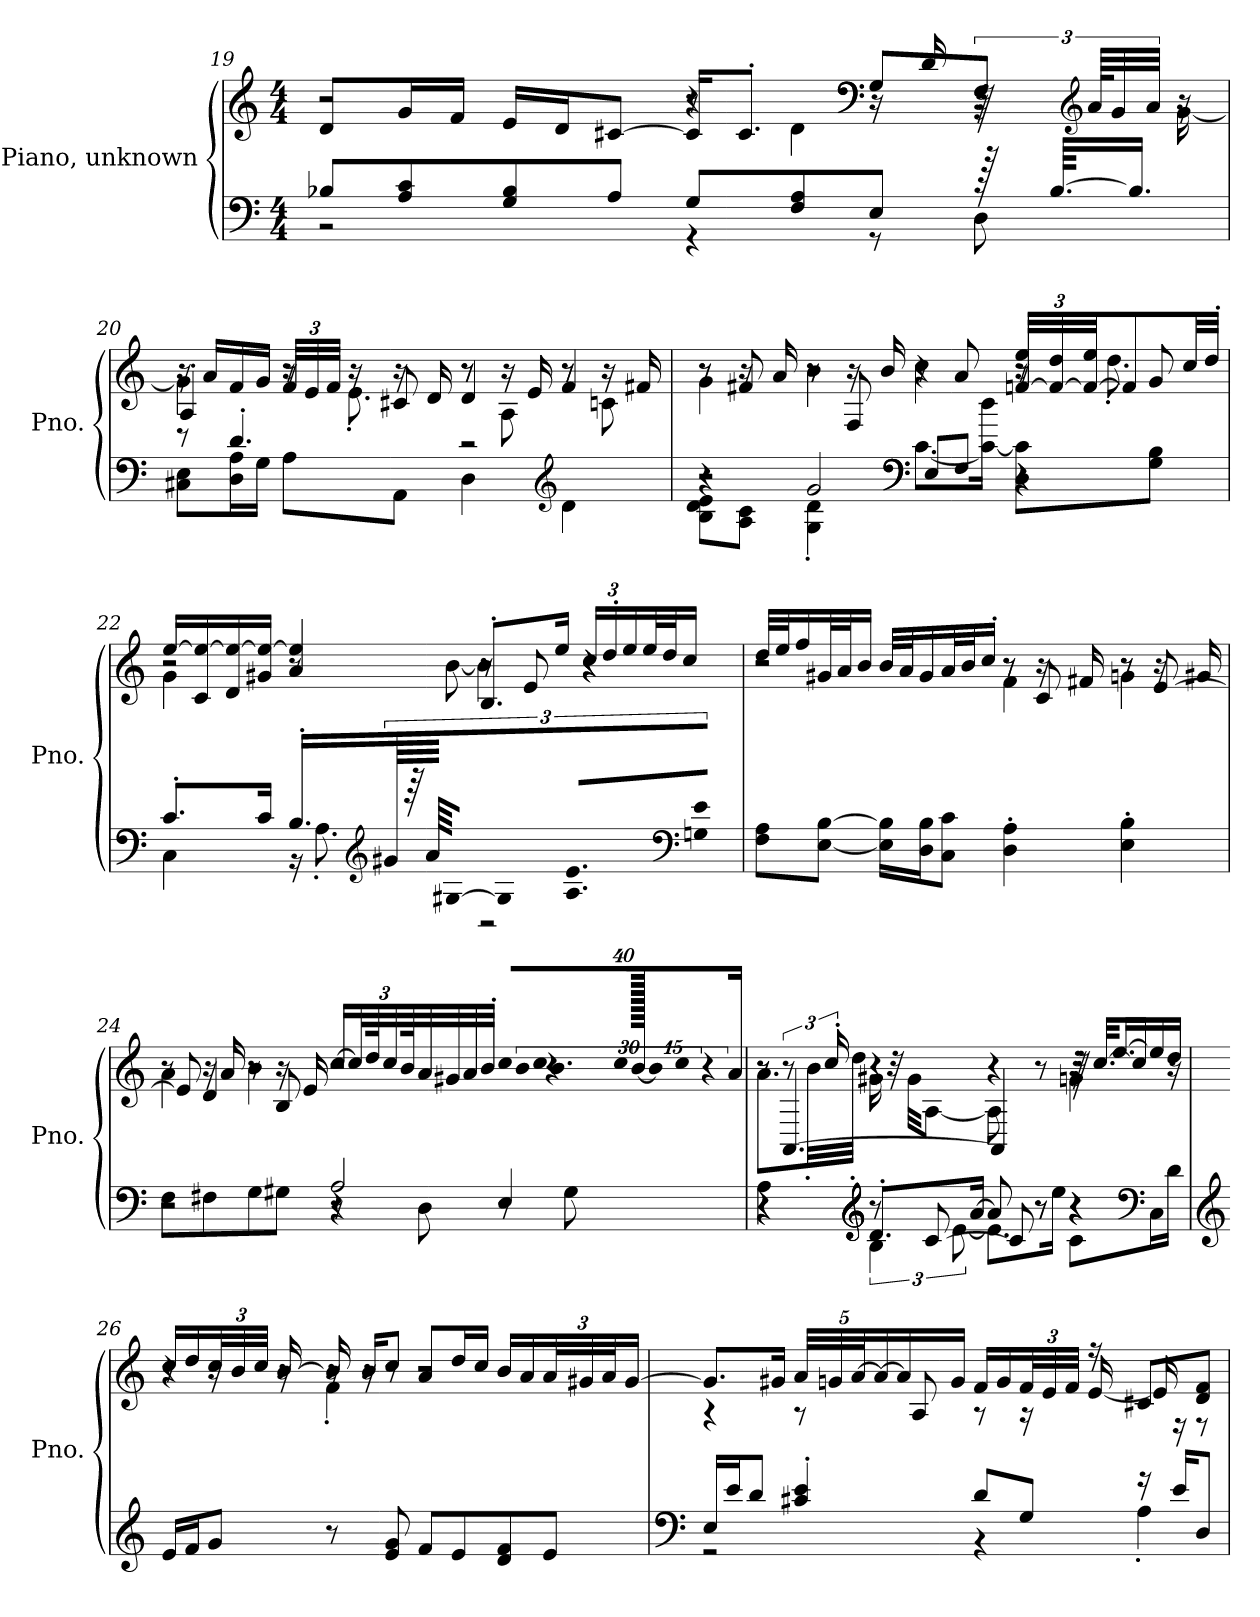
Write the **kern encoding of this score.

**kern	**kern
*part1	*part1
*staff2	*staff1
*I"Piano, unknown	*
*I'Pno.	*
!!LO:LB:g=z
*clefF4	*clefG2
*k[]	*k[]
*M4/4	*M4/4
=19	=19
*^	*^
*	*	*	*^
8B-X/L	2r	8d/L	2r	2r
8A/ 8c/	.	16g/L	.	.
.	.	16f/JJ	.	.
8G/ 8B-/	.	16e/LL	.	.
.	.	16d/J	.	.
8A/J	.	[8c#X/J	.	.
8G/L	4r	16c#/KL]	8r	4r
.	.	8.c#'/J	.	.
8F/ 8A/	.	.	4d\	.
*	*	*clefF4	*	*
8E/J	8r	16r	.	8G/L
.	.	16d/	.	.
128r	8D\	96r	16r	8F/J
[64.B-/KKLL	.	.	.	.
*	*	*clefG2	*	*
.	.	96a/KLLL	.	.
.	.	48g/	.	.
16.B-/JJ]	.	.	.	.
.	.	48a/JJJ	.	.
.	.	16r	[16g\	.
=20	=20	=20	=20	=20
8r	8C#X\ 8E\L	16r	4g\]	4A'/
.	.	16a/LL	.	.
4.d'/	16D\ 16A\L	16f/	.	.
.	16G\JJ	16g/JJ	.	.
*	*	*Xbrackettup	*	*
.	8A\L	48f/LLL	16r	8r
.	.	48e/	.	.
.	.	48f/JJJ	.	.
.	.	16r	8.e'\	.
.	8AA\J	16r	.	8c#X/
.	.	16d/	.	.
2r	4D\	8r	8r	4d/
.	.	16r	8A\	.
.	.	16e/	.	.
*clefG2	*	*	*	*
.	4d\	8r	8r	4f/
.	.	16r	8cn\	.
.	.	16f#X/	.	.
!!LO:PB:g=z	!!	!!
=21	=21	=21	=21	=21
*	*^	*	*	*
4r	8B\ 8d\ 8e\L	2r	8r	4g\	8r
.	8A\ 8c\J	.	16r	.	8f#X/
.	.	.	16a/	.	.
2g/	4G\' 4d\'	.	8r	4b\	8r
.	.	.	16r	.	8F/
.	.	.	16b/	.	.
*clefF4	*	*	*	*	*
.	[8.c\L	8E/L	8r	4cc\	4r
.	.	8F/J	8a/	.	.
.	16c\_ 16dd\Jk	.	.	.	.
4r	8D\ 8c\]L	4r	[48fn/ 48ee/LLL	16r	8r
.	.	.	48f/_ 48dd/	.	.
.	.	.	48f/_ 48ee/JJ	.	.
.	.	.	8f/]	8.dd'\	.
.	8G\ 8B\J	.	.	.	8g/
.	.	.	32cc/LL	.	.
.	.	.	32dd'/JJJ	.	.
*	*v	*v	*	*	*
!!LO:LB:g=z	!!	!!
=22	=22	=22	=22	=22
8.c'/L	4C\	[16ee/LL	4g\	2r
.	.	16c/ 16ee/_	.	.
.	.	16d/ 16ee/_	.	.
16c/Jk	.	16g#X/ 16ee/_JJ	.	.
16.B'/LL	16r	4a/ 4ee/]	8r	.
.	8.A'\	.	.	.
*clefG2	*	*	*	*
96g#X/JJkk	.	.	.	.
96r	.	.	.	.
96a/KKKL	.	.	.	.
[8G#X/J	.	.	[8b\	.
4G#/]	2r	8.B'/L	4b\]	8r
.	.	.	.	8e/
.	.	16ee/Jk	.	.
8.A/ 8.e/L	.	24cc/LL	4r	4r
.	.	24dd'/	.	.
.	.	24ee/	.	.
.	.	32ee/L	.	.
.	.	32dd/J	.	.
*clefF4	*	*	*	*
16Gn/ 16e/Jk	.	16cc/JJ	.	.
*v	*v	*	*	*
!!LO:LB:g=z	!!	!!
=23	=23	=23	=23
8F\ 8A\L	32dd/LLL	2r	2r
.	32ee/J	.	.
.	16ff/	.	.
[8E\ [8B\J	32g#X/L	.	.
.	32a/J	.	.
.	16b/JJ	.	.
16E\] 16B\]LL	32b/LLL	.	.
.	32a/J	.	.
16D\ 16B\J	16g#/	.	.
8C\ 8c\J	32a/L	.	.
.	32b/J	.	.
.	16cc'/JJ	.	.
4D\' 4A\'	8r	4f\	8r
.	16r	.	8c/
.	16f#X/	.	.
4E\' 4B\'	8r	4gn\	8r
.	16r	.	[8e/
.	16g#X/	.	.
!!LO:LB:g=z	!!	!!
=24	=24	=24	=24
*^	*	*	*
*	*^	*	*	*
2r	8F\L	2r	8r	4a\	8e/]
.	8F#X\	.	16r	.	4d/
.	.	.	16a/	.	.
.	8G\	.	8r	4b\	.
.	8G#X\J	.	16r	.	8B/
.	.	.	16e/	.	.
2A/	8r	4r	[16cc/LL	2r	2r
.	.	.	48cc/L]	.	.
.	.	.	96dd/K	.	.
.	.	.	48cc/	.	.
.	.	.	96b/K	.	.
.	8D\	.	32a/	.	.
.	.	.	32g#X/	.	.
.	.	.	32a/	.	.
.	.	.	32b'/JJJ	.	.
*	*	*	*brackettup	*	*
!	!	!	!LO:N:vis=32	!	!
.	8r	4E/	640%23cc/LLL	.	.
!	!	!	!LO:N:vis=64	!	!
.	.	.	960%17b/L	.	.
!	!	!	!LO:N:vis=64	!	!
.	.	.	960%17cc/JJJJ	.	.
!	!	!	!LO:N:vis=128	!	!
.	.	.	1920%17r	.	.
!	!	!	!LO:N:vis=64.	!	!
.	.	.	640%17b/	.	.
.	.	.	1920ryy	.	.
!	!	!	!LO:N:vis=64	!	!
.	.	.	960%17cc/KLLL	.	.
.	8G#\	.	[1920b/	.	.
.	.	.	640%13b/]	.	.
.	.	.	48cc/JJJ	.	.
.	.	.	48r	.	.
.	.	.	16a/	.	.
!!LO:LB:g=z	!!	!!
=25	=25	=25	=25	=25	=25
4r	4A\	4r	8r	8.a\L	8r
.	.	.	12r	.	[4.AA/
.	.	.	.	32b'\LL	.
.	.	.	24cc'/	.	.
.	.	.	.	32dd'\JJJ	.
*clefG2	*	*	*	*	*
8.d'/L	6B\	8r	4r	16g#X\	.
.	.	.	.	32r	.
.	.	.	.	32g#\KKL	.
.	.	[8c/	.	[8A\J	.
.	[12e\	.	.	.	.
[16a/Jk	.	.	.	.	.
8a/]	8.e\L]	8c/]	4r	8A\]	4AA/]
8r	.	8r	.	8r	.
.	16ee\Jk	.	.	.	.
4r	8c\L	4r	32r	4gn\	64r
.	.	.	.	.	[32.cc/KKL
.	.	.	[16.ee/LL	.	.
.	.	.	.	.	8cc/J]
*clefF4	*	*	*	*	*
.	16C\L	.	16ee/]	.	.
.	16d\JJ	.	16dd/JJ	.	16r
*v	*v	*v	*	*	*
!!LO:LB:g=z	!!	!!
=26	=26	=26	=26
*clefG2	*	*	*
16e/LL	16cc/LL	4r	8r
16f/J	16dd/	.	.
*	*Xbrackettup	*	*
8g/J	48cc/L	.	16r
.	48b/	.	.
.	48cc/JJJ	.	.
.	16r	.	[16b/
8r	16r	4f'\	16b/]
.	16b/KL	.	16r
8e/ 8g/	8cc/J	.	8r
8f/L	8a/L	2r	2r
8e/	16dd/L	.	.
.	16cc/JJ	.	.
8d/ 8f/	16b/LL	.	.
.	16a/	.	.
8e/J	48a/L	.	.
.	48g#X/	.	.
.	48a/J	.	.
.	[16g#/JJ	.	.
*	*v	*v	*v
=27	=27
*clefF4	*
*^	*^
16E/LL	2r	8.g#/L]	4r
16e/J	.	.	.
8d/J	.	.	.
.	.	16g#X/Jk	.
4c#X/' 4e/'	.	40a/LLL	8r
.	.	40gn/	.
.	.	[40a/J	.
.	.	20a/_	.
.	.	16a/]	8A/
.	.	16g/JJ	.
8d/L	4r	16f/LL	8r
.	.	16g/	.
8G/J	.	48f/L	16r
.	.	48e/	.
.	.	48f/JJJ	.
.	.	16r	[16e/
16r	4A'\	8c#X/L	16e/]
16e/KL	.	.	16r
8D/J	.	8d/ 8f/J	8r
*v	*v	*	*
*	*v	*v
=	=
*-	*-
